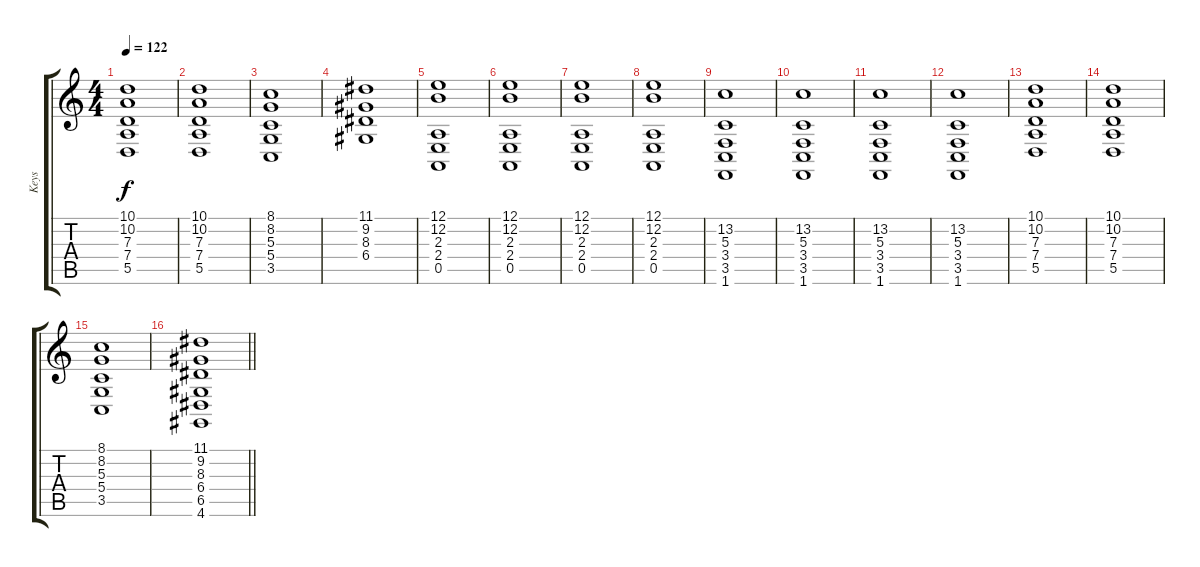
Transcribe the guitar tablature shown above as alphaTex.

\track ("Keys" "Keys") {instrument choiraahs}
\staff {score tabs}
\tuning (E4 B3 G3 D3 A2 E2) {hide}
\ts (4 4)
\tempo 122
\clef g2
\ks c
(10.1 10.2 7.3 7.4 5.5).1{dy f} |
(10.1 10.2 7.3 7.4 5.5).1 |
(8.1 8.2 5.3 5.4 3.5).1 |
(11.1 9.2 8.3 6.4).1 |
(12.1 12.2 2.3 2.4 0.5).1{volume 10 instrument choiraahs} |
(12.1 12.2 2.3 2.4 0.5).1 |
(12.1 12.2 2.3 2.4 0.5).1 |
(12.1 12.2 2.3 2.4 0.5).1 |
(13.2 5.3 3.4 3.5 1.6).1 |
(13.2 5.3 3.4 3.5 1.6).1 |
(13.2 5.3 3.4 3.5 1.6).1 |
(13.2 5.3 3.4 3.5 1.6).1 |
(10.1 10.2 7.3 7.4 5.5).1 |
(10.1 10.2 7.3 7.4 5.5).1 |
(8.1 8.2 5.3 5.4 3.5).1 |
\barLineRight lightlight
(11.1 9.2 8.3 6.4 6.5 4.6).1
